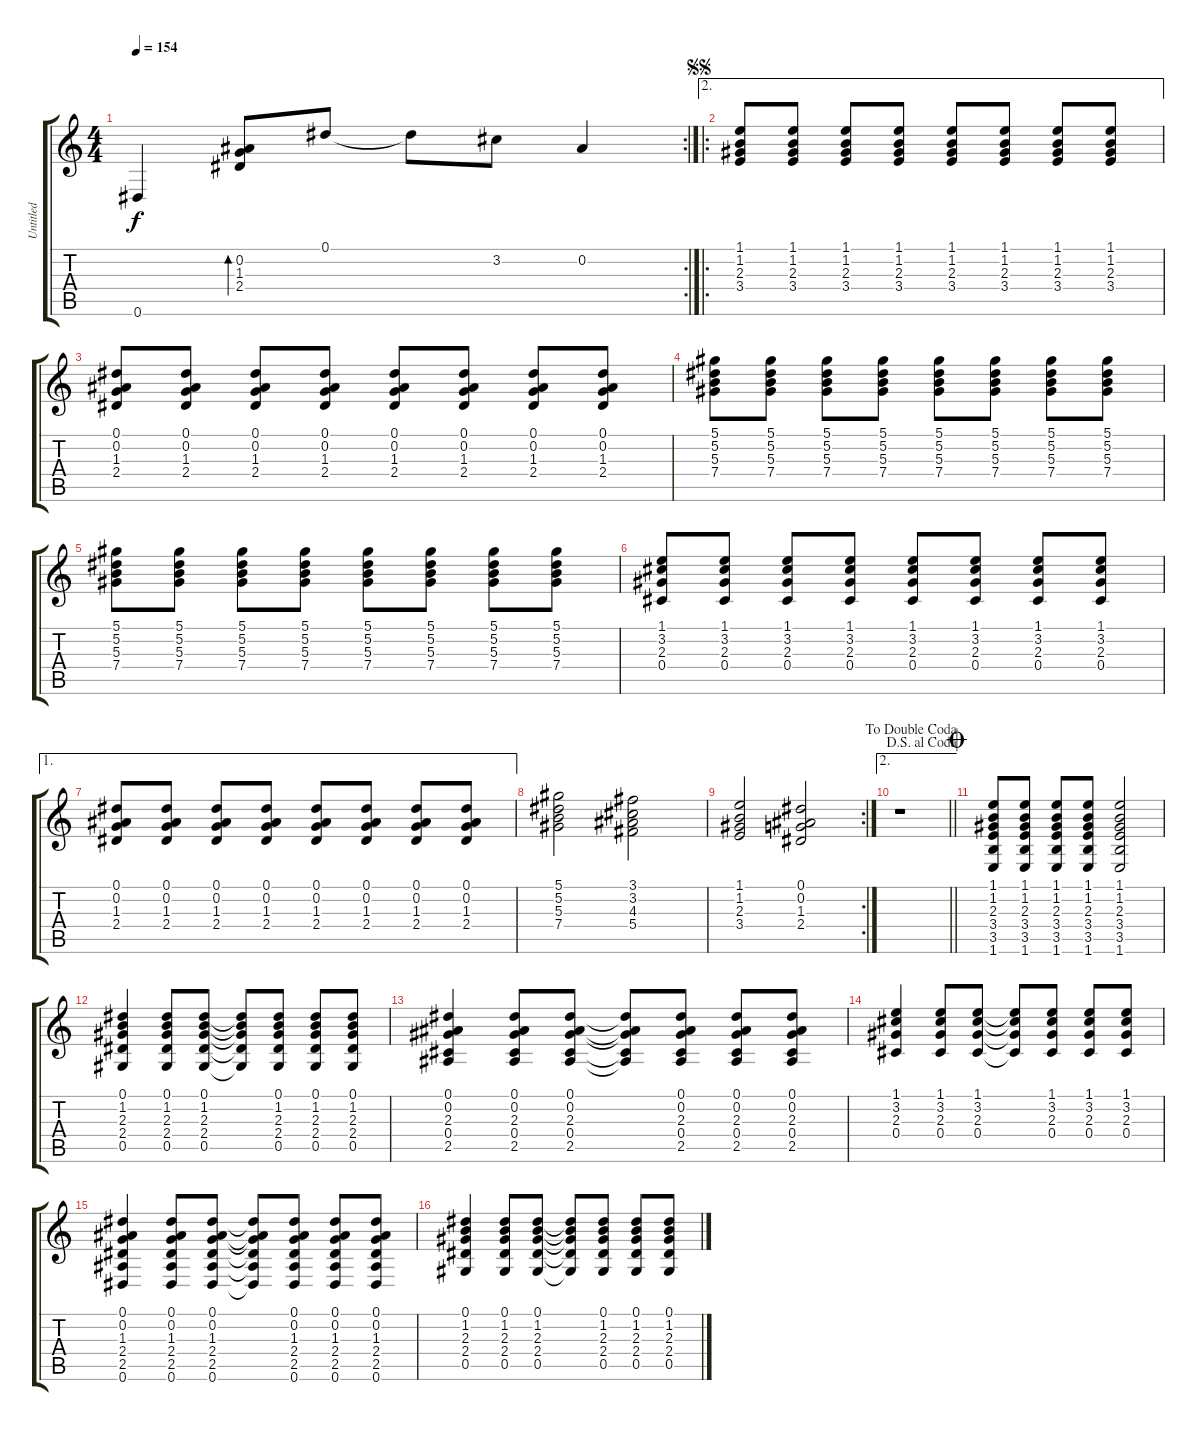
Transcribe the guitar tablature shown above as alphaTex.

\track ("Untitled" "Untitled") {instrument acousticguitarnylon}
\staff {score tabs}
\tuning (Eb4 Bb3 Gb3 Db3 Ab2 Eb2) {hide}
\rc 2
\ts (4 4)
\tempo 154
\clef g2
\ks c
0.6.4{dy f} (0.2 1.3 2.4).8{bd 30} 0.1.8 0.1{t}.8 3.2.8 0.2.4 |
\ae 2
\ro
\jump segnosegno
(1.1 1.2 2.3 3.4).8 (1.1 1.2 2.3 3.4).8 (1.1 1.2 2.3 3.4).8 (1.1 1.2 2.3 3.4).8 (1.1 1.2 2.3 3.4).8 (1.1 1.2 2.3 3.4).8 (1.1 1.2 2.3 3.4).8 (1.1 1.2 2.3 3.4).8 |
(0.1 0.2 1.3 2.4).8 (0.1 0.2 1.3 2.4).8 (0.1 0.2 1.3 2.4).8 (0.1 0.2 1.3 2.4).8 (0.1 0.2 1.3 2.4).8 (0.1 0.2 1.3 2.4).8 (0.1 0.2 1.3 2.4).8 (0.1 0.2 1.3 2.4).8 |
(5.1 5.2 5.3 7.4).8 (5.1 5.2 5.3 7.4).8 (5.1 5.2 5.3 7.4).8 (5.1 5.2 5.3 7.4).8 (5.1 5.2 5.3 7.4).8 (5.1 5.2 5.3 7.4).8 (5.1 5.2 5.3 7.4).8 (5.1 5.2 5.3 7.4).8 |
(5.1 5.2 5.3 7.4).8 (5.1 5.2 5.3 7.4).8 (5.1 5.2 5.3 7.4).8 (5.1 5.2 5.3 7.4).8 (5.1 5.2 5.3 7.4).8 (5.1 5.2 5.3 7.4).8 (5.1 5.2 5.3 7.4).8 (5.1 5.2 5.3 7.4).8 |
(1.1 3.2 2.3 0.4).8 (1.1 3.2 2.3 0.4).8 (1.1 3.2 2.3 0.4).8 (1.1 3.2 2.3 0.4).8 (1.1 3.2 2.3 0.4).8 (1.1 3.2 2.3 0.4).8 (1.1 3.2 2.3 0.4).8 (1.1 3.2 2.3 0.4).8 |
\ae 1
(0.1 0.2 1.3 2.4).8 (0.1 0.2 1.3 2.4).8 (0.1 0.2 1.3 2.4).8 (0.1 0.2 1.3 2.4).8 (0.1 0.2 1.3 2.4).8 (0.1 0.2 1.3 2.4).8 (0.1 0.2 1.3 2.4).8 (0.1 0.2 1.3 2.4).8 |
(5.1 5.2 5.3 7.4).2 (3.1 3.2 4.3 5.4).2 |
\rc 2
(1.1 1.2 2.3 3.4).2 (0.1 0.2 1.3 2.4).2 |
\ae 2
\jump dalsegnoalcoda
\jump dadoublecoda
\barLineRight lightlight
r.1 |
\jump coda
(1.1 1.2 2.3 3.4 3.5 1.6).8 (1.1 1.2 2.3 3.4 3.5 1.6).8 (1.1 1.2 2.3 3.4 3.5 1.6).8 (1.1 1.2 2.3 3.4 3.5 1.6).8 (1.1 1.2 2.3 3.4 3.5 1.6).2 |
(0.1 1.2 2.3 2.4 0.5).4 (0.1 1.2 2.3 2.4 0.5).8 (0.1 1.2 2.3 2.4 0.5).8 (0.1{t} 1.2{t} 2.3{t} 2.4{t} 0.5{t}).8 (0.1 1.2 2.3 2.4 0.5).8 (0.1 1.2 2.3 2.4 0.5).8 (0.1 1.2 2.3 2.4 0.5).8 |
(0.1 0.2 2.3 0.4 2.5).4 (0.1 0.2 2.3 0.4 2.5).8 (0.1 0.2 2.3 0.4 2.5).8 (0.1{t} 0.2{t} 2.3{t} 0.4{t} 2.5{t}).8 (0.1 0.2 2.3 0.4 2.5).8 (0.1 0.2 2.3 0.4 2.5).8 (0.1 0.2 2.3 0.4 2.5).8 |
(1.1 3.2 2.3 0.4).4 (1.1 3.2 2.3 0.4).8 (1.1 3.2 2.3 0.4).8 (1.1{t} 3.2{t} 2.3{t} 0.4{t}).8 (1.1 3.2 2.3 0.4).8 (1.1 3.2 2.3 0.4).8 (1.1 3.2 2.3 0.4).8 |
(0.1 0.2 1.3 2.4 2.5 0.6).4 (0.1 0.2 1.3 2.4 2.5 0.6).8 (0.1 0.2 1.3 2.4 2.5 0.6).8 (0.1{t} 0.2{t} 1.3{t} 2.4{t} 2.5{t} 0.6{t}).8 (0.1 0.2 1.3 2.4 2.5 0.6).8 (0.1 0.2 1.3 2.4 2.5 0.6).8 (0.1 0.2 1.3 2.4 2.5 0.6).8 |
(0.1 1.2 2.3 2.4 0.5).4 (0.1 1.2 2.3 2.4 0.5).8 (0.1 1.2 2.3 2.4 0.5).8 (0.1{t} 1.2{t} 2.3{t} 2.4{t} 0.5{t}).8 (0.1 1.2 2.3 2.4 0.5).8 (0.1 1.2 2.3 2.4 0.5).8 (0.1 1.2 2.3 2.4 0.5).8
